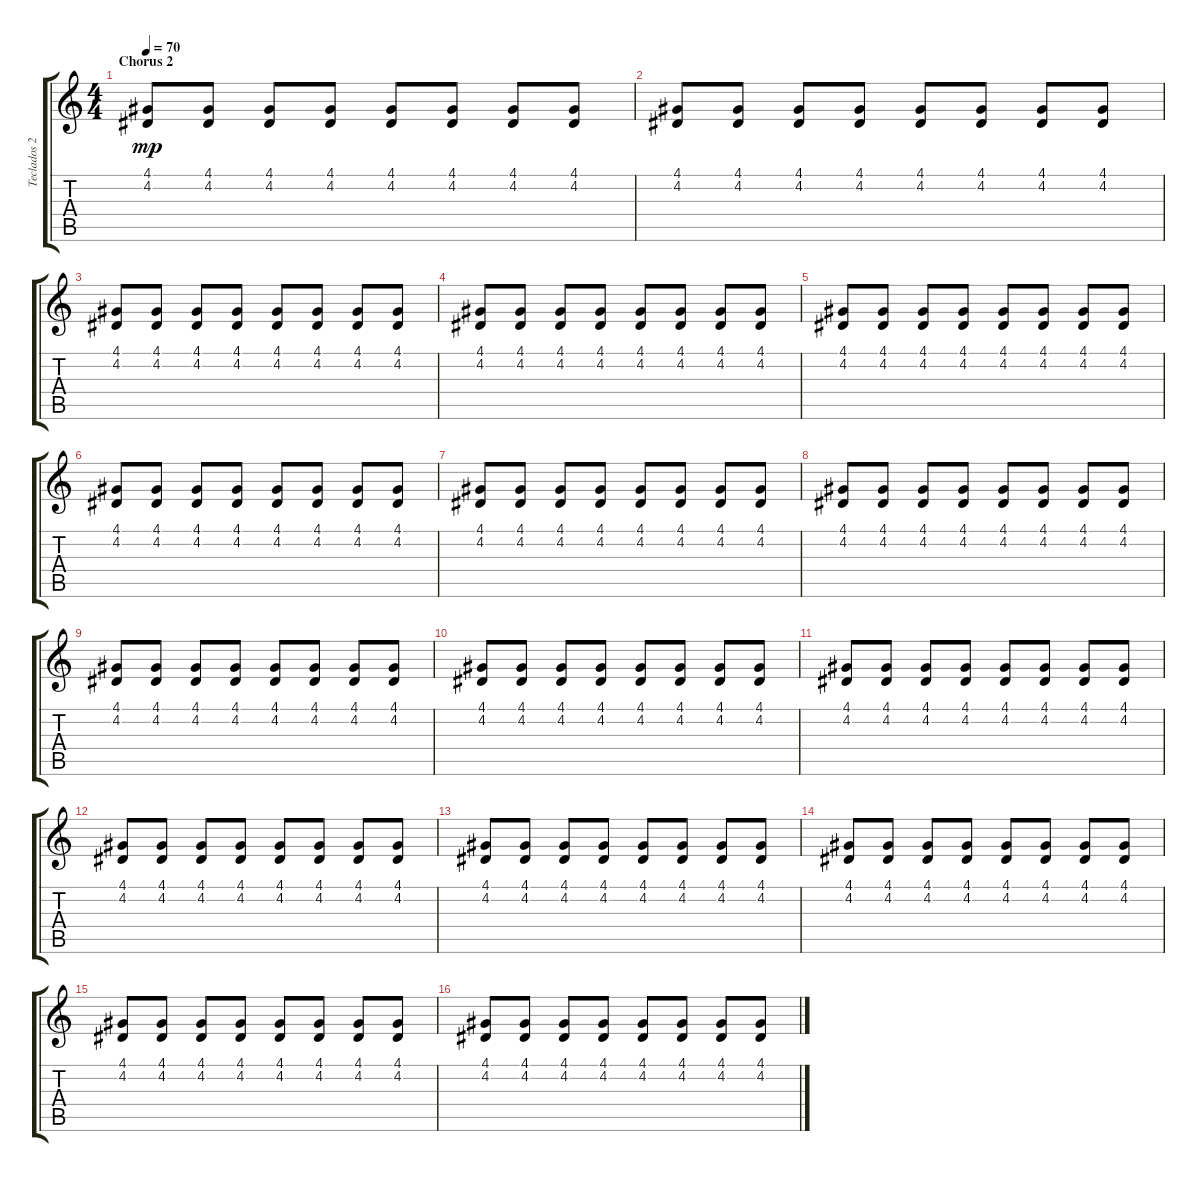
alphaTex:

\track ("Teclados 2" "Teclados 2") {instrument pad6metallic}
\staff {score tabs}
\tuning (E4 B3 G3 D3 A2 E2) {hide}
\ts (4 4)
\section ("" "Chorus 2")
\tempo 70
\clef g2
\ks c
(4.1 4.2).8{dy mp} (4.1 4.2).8 (4.1 4.2).8 (4.1 4.2).8 (4.1 4.2).8 (4.1 4.2).8 (4.1 4.2).8 (4.1 4.2).8 |
(4.1 4.2).8 (4.1 4.2).8 (4.1 4.2).8 (4.1 4.2).8 (4.1 4.2).8 (4.1 4.2).8 (4.1 4.2).8 (4.1 4.2).8 |
(4.1 4.2).8 (4.1 4.2).8 (4.1 4.2).8 (4.1 4.2).8 (4.1 4.2).8 (4.1 4.2).8 (4.1 4.2).8 (4.1 4.2).8 |
(4.1 4.2).8 (4.1 4.2).8 (4.1 4.2).8 (4.1 4.2).8 (4.1 4.2).8 (4.1 4.2).8 (4.1 4.2).8 (4.1 4.2).8 |
(4.1 4.2).8 (4.1 4.2).8 (4.1 4.2).8 (4.1 4.2).8 (4.1 4.2).8 (4.1 4.2).8 (4.1 4.2).8 (4.1 4.2).8 |
(4.1 4.2).8 (4.1 4.2).8 (4.1 4.2).8 (4.1 4.2).8 (4.1 4.2).8 (4.1 4.2).8 (4.1 4.2).8 (4.1 4.2).8 |
(4.1 4.2).8 (4.1 4.2).8 (4.1 4.2).8 (4.1 4.2).8 (4.1 4.2).8 (4.1 4.2).8 (4.1 4.2).8 (4.1 4.2).8 |
(4.1 4.2).8 (4.1 4.2).8 (4.1 4.2).8 (4.1 4.2).8 (4.1 4.2).8 (4.1 4.2).8 (4.1 4.2).8 (4.1 4.2).8 |
(4.1 4.2).8 (4.1 4.2).8 (4.1 4.2).8 (4.1 4.2).8 (4.1 4.2).8 (4.1 4.2).8 (4.1 4.2).8 (4.1 4.2).8 |
(4.1 4.2).8 (4.1 4.2).8 (4.1 4.2).8 (4.1 4.2).8 (4.1 4.2).8 (4.1 4.2).8 (4.1 4.2).8 (4.1 4.2).8 |
(4.1 4.2).8 (4.1 4.2).8 (4.1 4.2).8 (4.1 4.2).8 (4.1 4.2).8 (4.1 4.2).8 (4.1 4.2).8 (4.1 4.2).8 |
(4.1 4.2).8 (4.1 4.2).8 (4.1 4.2).8 (4.1 4.2).8 (4.1 4.2).8 (4.1 4.2).8 (4.1 4.2).8 (4.1 4.2).8 |
(4.1 4.2).8 (4.1 4.2).8 (4.1 4.2).8 (4.1 4.2).8 (4.1 4.2).8 (4.1 4.2).8 (4.1 4.2).8 (4.1 4.2).8 |
(4.1 4.2).8 (4.1 4.2).8 (4.1 4.2).8 (4.1 4.2).8 (4.1 4.2).8 (4.1 4.2).8 (4.1 4.2).8 (4.1 4.2).8 |
(4.1 4.2).8 (4.1 4.2).8 (4.1 4.2).8 (4.1 4.2).8 (4.1 4.2).8 (4.1 4.2).8 (4.1 4.2).8 (4.1 4.2).8 |
(4.1 4.2).8 (4.1 4.2).8 (4.1 4.2).8 (4.1 4.2).8 (4.1 4.2).8 (4.1 4.2).8 (4.1 4.2).8 (4.1 4.2).8
